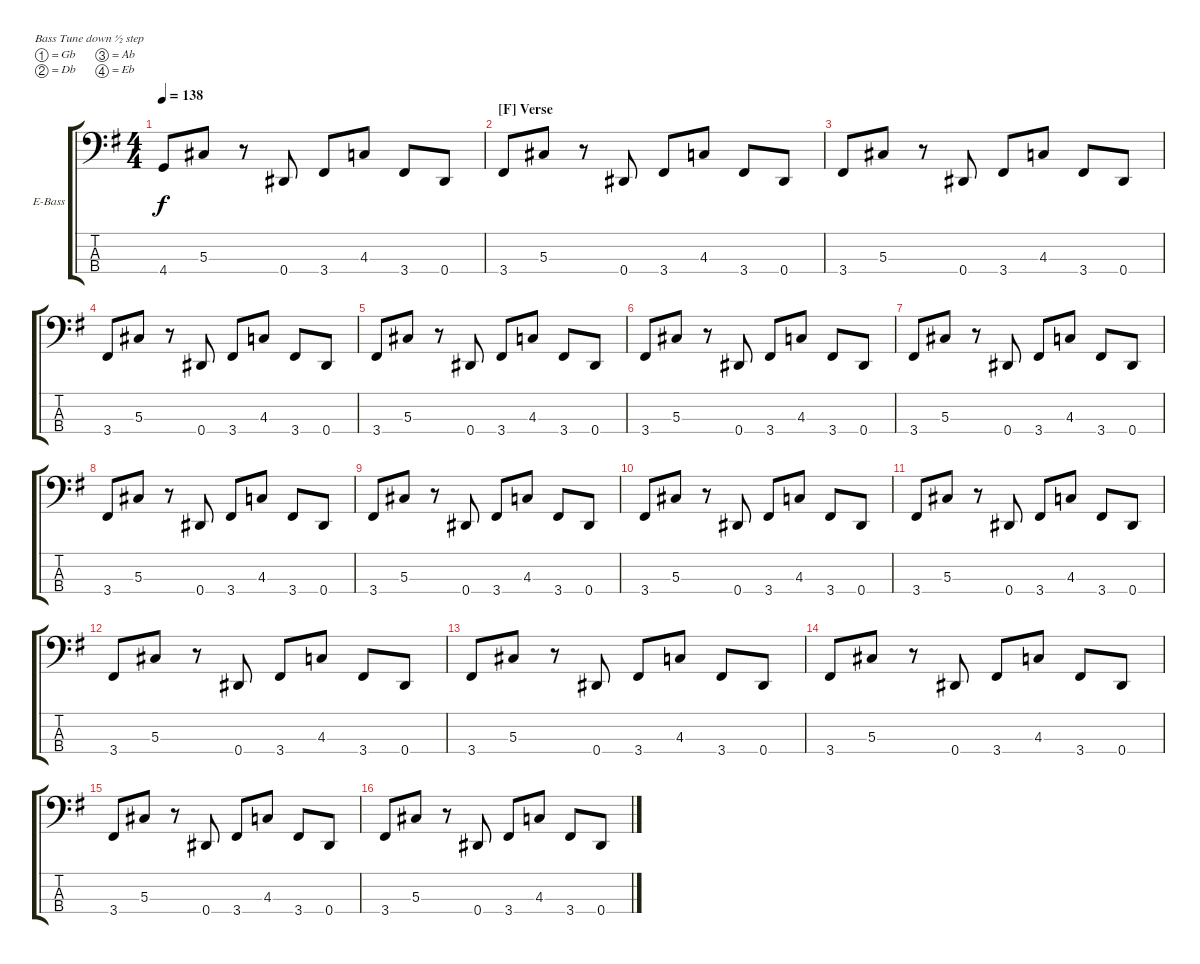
\defaultSystemsLayout 4
\bracketExtendMode groupsimilarinstruments
\firstSystemTrackNameOrientation horizontal
\otherSystemsTrackNameOrientation horizontal
\track ("Electric Bass" "E-Bass") {instrument electricbassfinger}
\staff {score tabs}
\tuning (Gb2 Db2 Ab1 Eb1)
\ts (4 4)
\tempo 138
\clef f4
\scale
1.05549
\ks g
4.4.8{dy f} 5.3.8 r.8 0.4.8 3.4.8 4.3.8 3.4.8 0.4.8 |
\section ("F" "Verse")
\scale
0.944515 3.4.8 5.3.8 r.8 0.4.8 3.4.8 4.3.8 3.4.8 0.4.8 |
\scale
1.05549 3.4.8 5.3.8 r.8 0.4.8 3.4.8 4.3.8 3.4.8 0.4.8 |
\scale
0.944515 3.4.8 5.3.8 r.8 0.4.8 3.4.8 4.3.8 3.4.8 0.4.8 |
\scale
1.05549 3.4.8 5.3.8 r.8 0.4.8 3.4.8 4.3.8 3.4.8 0.4.8 |
\scale
0.944515 3.4.8 5.3.8 r.8 0.4.8 3.4.8 4.3.8 3.4.8 0.4.8 |
\scale
1.05549 3.4.8 5.3.8 r.8 0.4.8 3.4.8 4.3.8 3.4.8 0.4.8 |
\scale
0.944515 3.4.8 5.3.8 r.8 0.4.8 3.4.8 4.3.8 3.4.8 0.4.8 |
\scale
1.05549 3.4.8 5.3.8 r.8 0.4.8 3.4.8 4.3.8 3.4.8 0.4.8 |
\scale
0.944515 3.4.8 5.3.8 r.8 0.4.8 3.4.8 4.3.8 3.4.8 0.4.8 |
\scale
1.05549 3.4.8 5.3.8 r.8 0.4.8 3.4.8 4.3.8 3.4.8 0.4.8 |
\scale
0.944515 3.4.8 5.3.8 r.8 0.4.8 3.4.8 4.3.8 3.4.8 0.4.8 |
\scale
1.05549 3.4.8 5.3.8 r.8 0.4.8 3.4.8 4.3.8 3.4.8 0.4.8 |
\scale
0.944515 3.4.8 5.3.8 r.8 0.4.8 3.4.8 4.3.8 3.4.8 0.4.8 |
\scale
1.05549 3.4.8 5.3.8 r.8 0.4.8 3.4.8 4.3.8 3.4.8 0.4.8 |
\scale
0.944515 3.4.8 5.3.8 r.8 0.4.8 3.4.8 4.3.8 3.4.8 0.4.8
